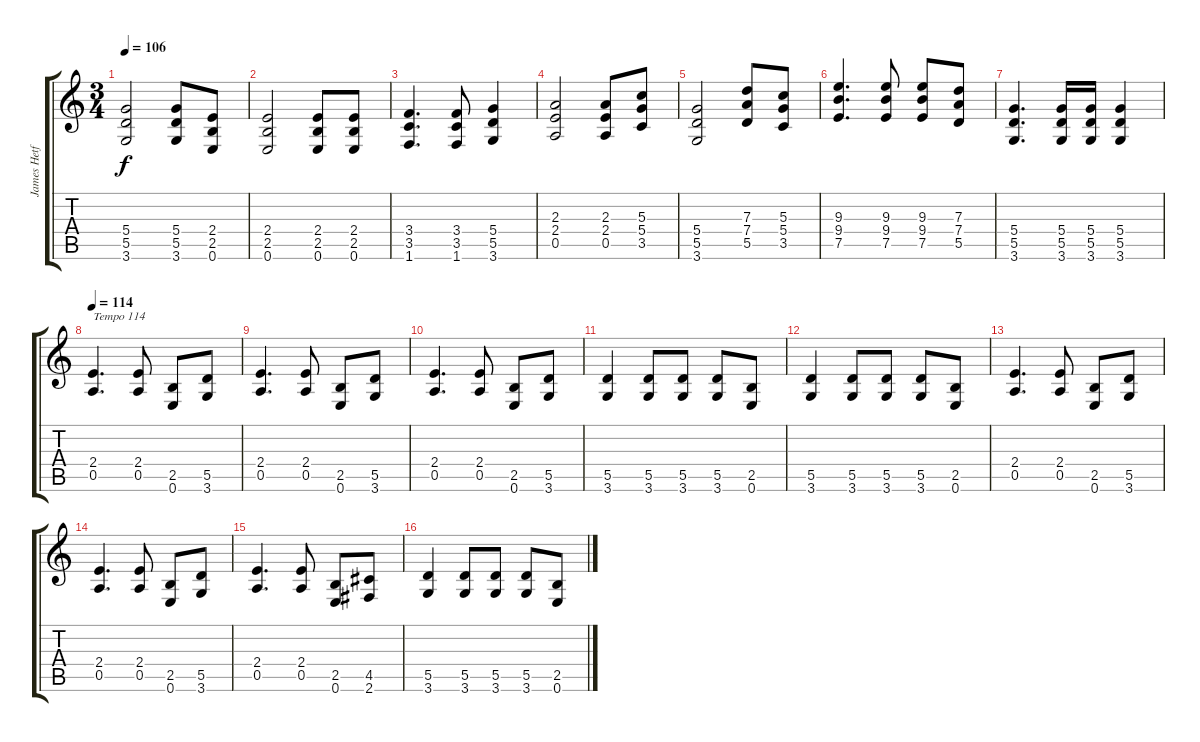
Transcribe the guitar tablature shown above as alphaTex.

\track ("James Hetfield [Rythm Guitar]" "James Hetf") {instrument distortionguitar}
\staff {score tabs}
\tuning (E4 B3 G3 D3 A2 E2) {hide}
\ts (3 4)
\tempo 106
\clef g2
\ks c
(5.4 5.5 3.6).2{dy f} (5.4 5.5 3.6).8 (2.4 2.5 0.6).8 |
(2.4 2.5 0.6).2 (2.4 2.5 0.6).8 (2.4 2.5 0.6).8 |
(3.4 3.5 1.6).4{d} (3.4 3.5 1.6).8 (5.4 5.5 3.6).4 |
(2.3 2.4 0.5).2 (2.3 2.4 0.5).8 (5.3 5.4 3.5).8 |
(5.4 5.5 3.6).2 (7.3 7.4 5.5).8 (5.3 5.4 3.5).8 |
(9.3 9.4 7.5).4{d} (9.3 9.4 7.5).8 (9.3 9.4 7.5).8 (7.3 7.4 5.5).8 |
(5.4 5.5 3.6).4{d} (5.4 5.5 3.6).16 (5.4 5.5 3.6).16 (5.4 5.5 3.6).4 |
\tempo 114
(2.4 0.5).4{d txt "Tempo 114"} (2.4 0.5).8 (2.5 0.6).8 (5.5 3.6).8 |
(2.4 0.5).4{d} (2.4 0.5).8 (2.5 0.6).8 (5.5 3.6).8 |
(2.4 0.5).4{d} (2.4 0.5).8 (2.5 0.6).8 (5.5 3.6).8 |
(5.5 3.6).4 (5.5 3.6).8 (5.5 3.6).8 (5.5 3.6).8 (2.5 0.6).8 |
(5.5 3.6).4 (5.5 3.6).8 (5.5 3.6).8 (5.5 3.6).8 (2.5 0.6).8 |
(2.4 0.5).4{d} (2.4 0.5).8 (2.5 0.6).8 (5.5 3.6).8 |
(2.4 0.5).4{d} (2.4 0.5).8 (2.5 0.6).8 (5.5 3.6).8 |
(2.4 0.5).4{d} (2.4 0.5).8 (2.5 0.6).8 (4.5 2.6).8 |
(5.5 3.6).4 (5.5 3.6).8 (5.5 3.6).8 (5.5 3.6).8 (2.5 0.6).8
